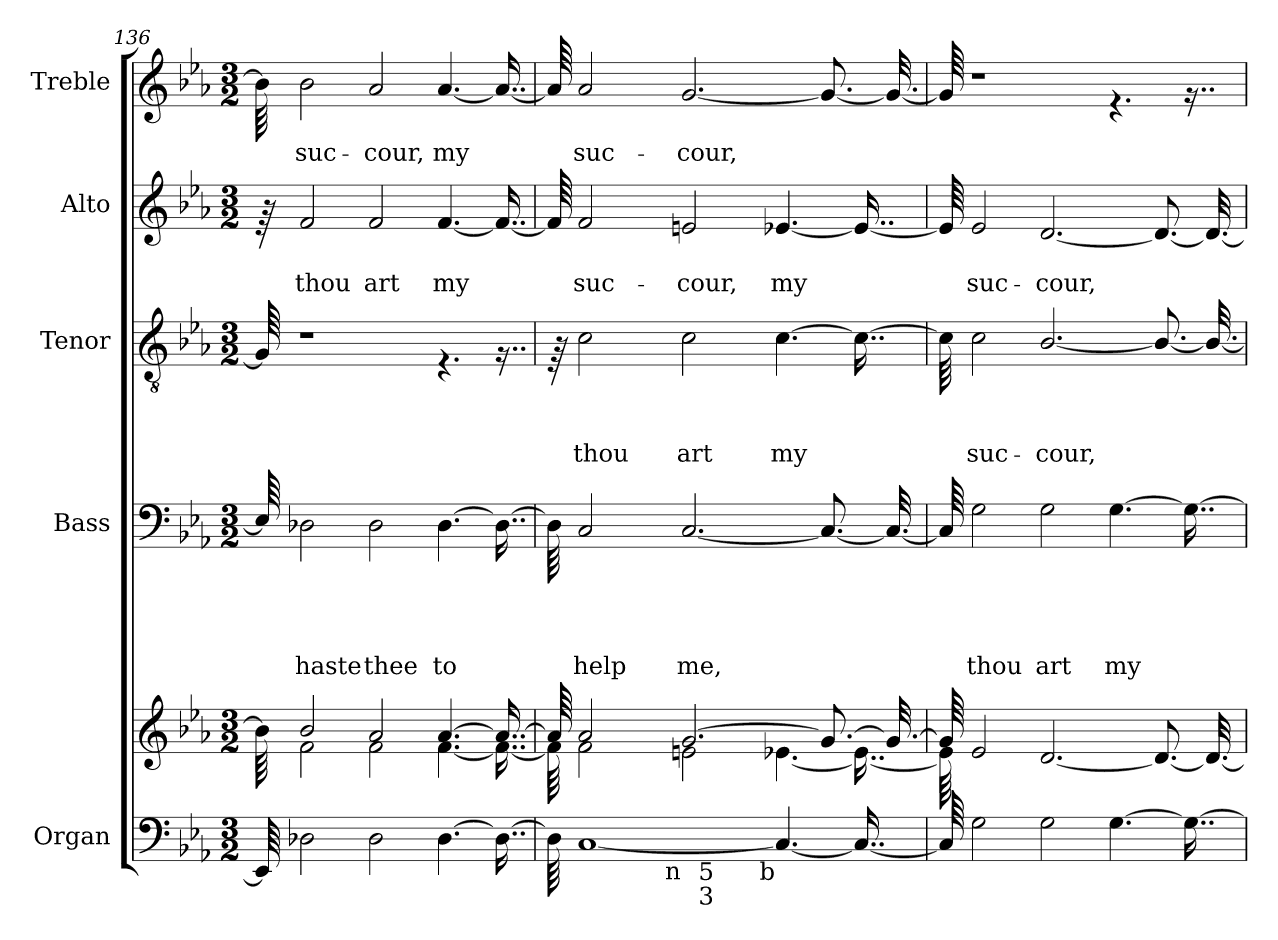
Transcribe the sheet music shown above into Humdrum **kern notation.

**kern	**kern	**kern	**text	**text	**text	**text	**kern	**text	**text	**text	**kern	**text	**text	**kern	**text
*part5	*part5	*part4	*part4	*part4	*part4	*part4	*part3	*part3	*part3	*part3	*part2	*part2	*part2	*part1	*part1
*staff6	*staff5	*staff4	*staff4	*staff4	*staff4	*staff4	*staff3	*staff3	*staff3	*staff3	*staff2	*staff2	*staff2	*staff1	*staff1
*I"Organ	*	*I"Bass	*	*	*	*	*I"Tenor	*	*	*	*I"Alto	*	*	*I"Treble	*
*	*	*I'B	*	*	*	*	*I'T	*	*	*	*I'A	*	*	*I'Tr	*
*clefF4	*clefG2	*clefF4	*	*	*	*	*clefGv2	*	*	*	*clefG2	*	*	*clefG2	*
*k[b-e-a-]	*k[b-e-a-]	*k[b-e-a-]	*	*	*	*	*k[b-e-a-]	*	*	*	*k[b-e-a-]	*	*	*k[b-e-a-]	*
*E-:	*E-:	*E-:	*	*	*	*	*E-:	*	*	*	*E-:	*	*	*E-:	*
*M3/2	*M3/2	*M3/2	*	*	*	*	*M3/2	*	*	*	*M3/2	*	*	*M3/2	*
=136	=136	=136	=136	=136	=136	=136	=136	=136	=136	=136	=136	=136	=136	=136	=136
*	*^	*	*	*	*	*	*	*	*	*	*	*	*	*	*
64EE-/]	64b-\]	64ryy	64E-/]	.	.	.	.	64G/]	.	.	.	64rf	.	.	64b-\]	.
!	!	!	!	!	!	!	!LO:LY:b	!	!	!	!	!	!	!LO:LY:b	!	!LO:LY:b
2D-X\	2b-/	2f\	2D-X\	.	.	.	haste	1r	.	.	.	2f/	.	thou	2b-\	suc-
!	!	!	!	!	!	!	!LO:LY:b	!	!	!	!	!	!	!LO:LY:b	!	!LO:LY:b
2D-<\	2a-/	2f\	2D-\	.	.	.	thee	.	.	.	.	2f/	.	art	2a-/	-cour,
!	!	!	!	!	!	!	!LO:LY:b	!	!	!	!	!	!	!LO:LY:b	!	!LO:LY:b
[>4.D-\	[<4.a-/	[>4.f\	[>4.D-\	.	.	.	to	4.rF	.	.	.	[<4.f/	.	my	[<4.a-/	my
16..D-\_	16..a-/_	16..f\_	16..D-\_	.	.	.	.	16..rF	.	.	.	16..f/_	.	.	16..a-/_	.
=137	=137	=137	=137	=137	=137	=137	=137	=137	=137	=137	=137	=137	=137	=137	=137	=137
*^	*	*	*	*	*	*	*	*	*	*	*	*	*	*	*	*
*	*^	*	*	*	*	*	*	*	*	*	*	*	*	*	*	*	*
*	*	*^	*	*	*	*	*	*	*	*	*	*	*	*	*	*	*	*
64D-\]	4ryy	2ryy	2ryy	64a-/]	64f\]	64D-\]	.	.	.	.	64rF	.	.	.	64f/]	.	.	64a-/]	.
!	!	!	!	!	!	!	!	!	!	!LO:LY:b	!	!	!	!LO:LY:b	!	!	!LO:LY:b	!	!LO:LY:b
[<1C	.	.	.	2a-/	2f\	2C/	.	.	.	help	2c\	.	.	thou	2f/	.	suc-	2a-/	suc-
.	8...ryy	.	.	.	.	.	.	.	.	.	.	.	.	.	.	.	.	.	.
!	!LO:TX:b:t=n	!	!	!	!	!	!	!	!	!	!	!	!	!	!	!	!	!	!
.	1ryy	.	.	.	.	.	.	.	.	.	.	.	.	.	.	.	.	.	.
.	.	16ryy	4...ryy	.	.	.	.	.	.	.	.	.	.	.	.	.	.	.	.
!	!	!	!	!	!	!	!	!	!	!LO:LY:b	!	!	!	!LO:LY:b	!	!	!LO:LY:b	!	!LO:LY:b
.	.	.	.	[<2.g/	2en\	[<2.C/	.	.	.	me,	2c\	.	.	art	2en/	.	-cour,	[<2.g/	-cour,
!	!	!LO:TX:b:t=5	!	!	!	!	!	!	!	!	!	!	!	!	!	!	!	!	!
!	!	!LO:TX:b:t=3	!	!	!	!	!	!	!	!	!	!	!	!	!	!	!	!	!
.	.	2...ryy	.	.	.	.	.	.	.	.	.	.	.	.	.	.	.	.	.
!	!	!	!LO:TX:b:t=b	!	!	!	!	!	!	!	!	!	!	!	!	!	!	!	!
.	.	.	2ryy	.	.	.	.	.	.	.	.	.	.	.	.	.	.	.	.
!	!	!	!	!	!	!	!	!	!	!	!	!	!	!LO:LY:b	!	!	!LO:LY:b	!	!
4.C/_	.	.	.	.	[>4.e-X\	.	.	.	.	.	[>4.c\	.	.	my	[<4.e-X/	.	my	.	.
.	.	.	.	8.g/_	.	8.C/_	.	.	.	.	.	.	.	.	.	.	.	8.g/_	.
16..C/_	.	.	.	.	16..e-\_	.	.	.	.	.	16..c\_	.	.	.	16..e-/_	.	.	.	.
.	.	.	.	32.g/_	.	32.C/_	.	.	.	.	.	.	.	.	.	.	.	32.g/_	.
.	.	.	32ryy	.	.	.	.	.	.	.	.	.	.	.	.	.	.	.	.
.	64ryy	.	.	.	.	.	.	.	.	.	.	.	.	.	.	.	.	.	.
*v	*v	*v	*v	*	*	*	*	*	*	*	*	*	*	*	*	*	*	*	*
=138	=138	=138	=138	=138	=138	=138	=138	=138	=138	=138	=138	=138	=138	=138	=138	=138
64C/]	64g/]	64e-\]	64C/]	.	.	.	.	64c\]	.	.	.	64e-/]	.	.	64g/]	.
!	!	!	!	!	!	!	!LO:LY:b	!	!	!	!LO:LY:b	!	!	!LO:LY:b	!	!
2G\	2e-/	1ryy	2G\	.	.	.	thou	2c\	.	.	suc-	2e-/	.	suc-	1r	.
!	!	!	!	!	!	!	!LO:LY:b	!	!	!	!LO:LY:b	!	!	!LO:LY:b	!	!
2G<\	[<2.d/	.	2G\	.	.	.	art	[<2.B-/	.	.	-cour,	[<2.d/	.	-cour,	.	.
!	!	!	!	!	!	!	!LO:LY:b	!	!	!	!	!	!	!	!	!
[>4.G\	.	4ryy	[>4.G\	.	.	.	my	.	.	.	.	.	.	.	4.rf	.
.	8.d/_	8...ryy	.	.	.	.	.	8.B-/_	.	.	.	8.d/_	.	.	.	.
16..G\_	.	.	16..G\_	.	.	.	.	.	.	.	.	.	.	.	16..rf	.
.	32.d/_	.	.	.	.	.	.	32.B-/_	.	.	.	32.d/_	.	.	.	.
*	*v	*v	*	*	*	*	*	*	*	*	*	*	*	*	*	*
=	=	=	=	=	=	=	=	=	=	=	=	=	=	=	=
*-	*-	*-	*-	*-	*-	*-	*-	*-	*-	*-	*-	*-	*-	*-	*-
